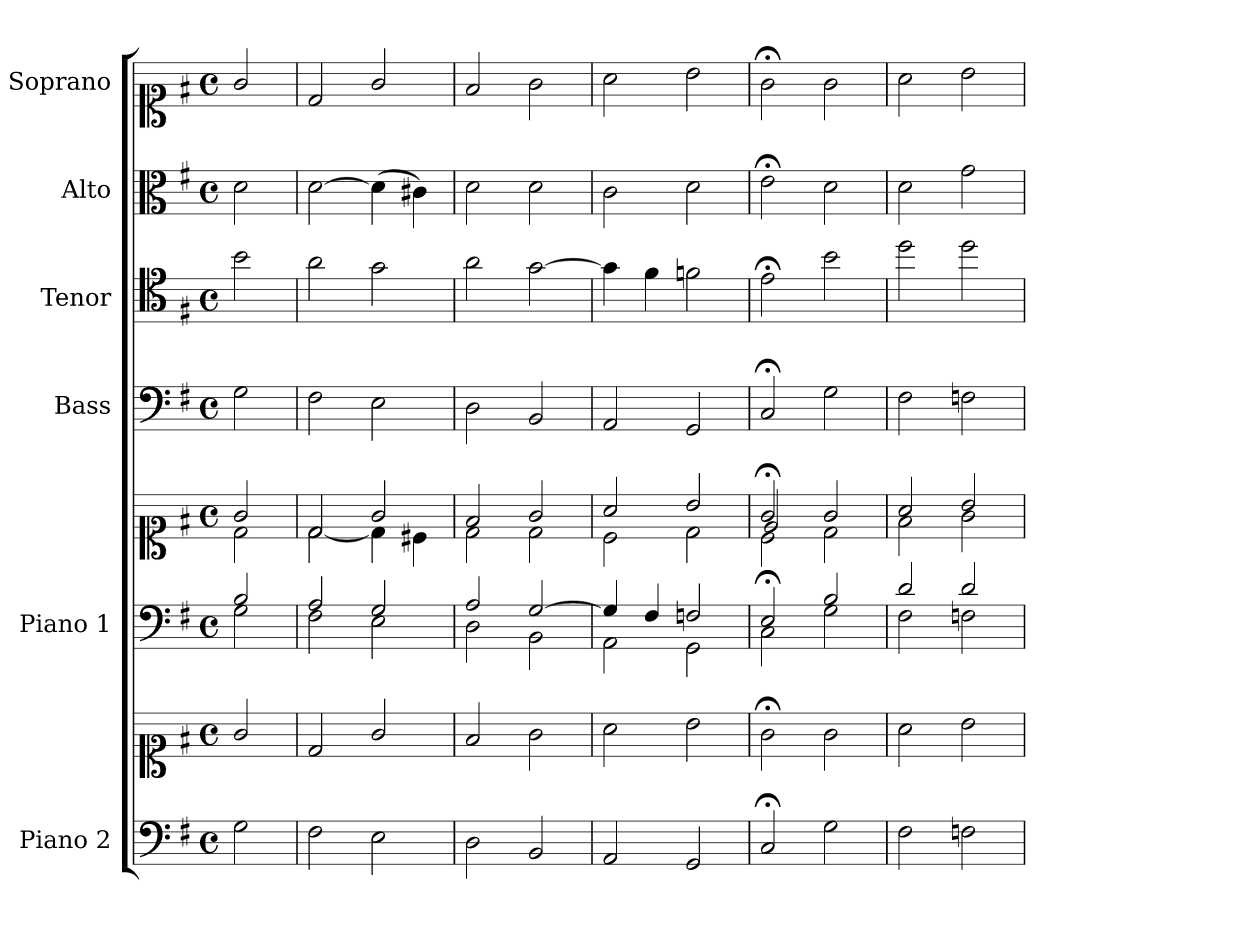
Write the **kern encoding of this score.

**kern	**kern	**kern	**kern	**kern	**kern	**kern	**kern
*part6	*part6	*part5	*part5	*part4	*part3	*part2	*part1
*staff8	*staff7	*staff6	*staff5	*staff4	*staff3	*staff2	*staff1
*I"Piano 2	*	*I"Piano 1	*	*I"Bass	*I"Tenor	*I"Alto	*I"Soprano
*I'Pno 2	*	*I'Pno 1	*	*I'B.	*I'T.	*I'A.	*I'S.
*clefF4	*clefC1	*clefF4	*clefC1	*clefF4	*clefC4	*clefC3	*clefC1
*	*	*	*	*	*ITrd7c12	*	*
*k[f#]	*k[f#]	*k[f#]	*k[f#]	*k[f#]	*k[f#]	*k[f#]	*k[f#]
*G:	*G:	*G:	*G:	*G:	*G:	*G:	*G:
*M4/4	*M4/4	*M4/4	*M4/4	*M4/4	*M4/4	*M4/4	*M4/4
*met(c)	*met(c)	*met(c)	*met(c)	*met(c)	*met(c)	*met(c)	*met(c)
=1	=1	=1	=1	=1	=1	=1	=1
*	*	*^	*^	*	*	*	*
2G\	2g/	2B/	2G\	2g/	2d\	2G\	2B\	2d\	2g/
=2	=2	=2	=2	=2	=2	=2	=2	=2	=2
2F#\	2d/	2A/	2F#\	2d/	[<2d\	2F#\	2A\	[>2d\	2d/
2E\	2g/	2G/	2E\	2g/	4d\]	2E\	2G\	(4d\]	2g/
.	.	.	.	.	4c#X\	.	.	4c#X\)	.
=3	=3	=3	=3	=3	=3	=3	=3	=3	=3
2D\	2f#/	2A/	2D\	2f#/	2d\	2D\	2A\	2d\	2f#/
2BB/	2g\	[>2G/	2BB\	2g/	2d\	2BB/	[>2G\	2d\	2g\
=4	=4	=4	=4	=4	=4	=4	=4	=4	=4
2AA/	2a\	4G/]	2AA\	2a/	2c\	2AA/	4G\]	2c\	2a\
.	.	4F#/	.	.	.	.	4F#\	.	.
2GG/	2b\	2Fn/	2GG\	2b/	2d\	2GG/	2Fn\	2d\	2b\
=5	=5	=5	=5	=5	=5	=5	=5	=5	=5
*	*	*	*	*	*^	*	*	*	*
2C;/	2g;<\	2E;/	2C\	2g;</	2e/	2c\	2C;</	2E;<\	2e;<\	2g;<\
2G\	2g\	2B/	2G\	2g/	2d\	2ryy	2G\	2B\	2d\	2g\
*	*	*	*	*	*v	*v	*	*	*	*
=6	=6	=6	=6	=6	=6	=6	=6	=6	=6
2F#\	2a\	2d/	2F#\	2a/	2f#\	2F#\	2d\	2d\	2a\
2Fn\	2b\	2d/	2Fn\	2b/	2g\	2Fn\	2d\	2g\	2b\
*	*	*v	*v	*	*	*	*	*	*
*	*	*	*v	*v	*	*	*	*
=	=	=	=	=	=	=	=
*-	*-	*-	*-	*-	*-	*-	*-
